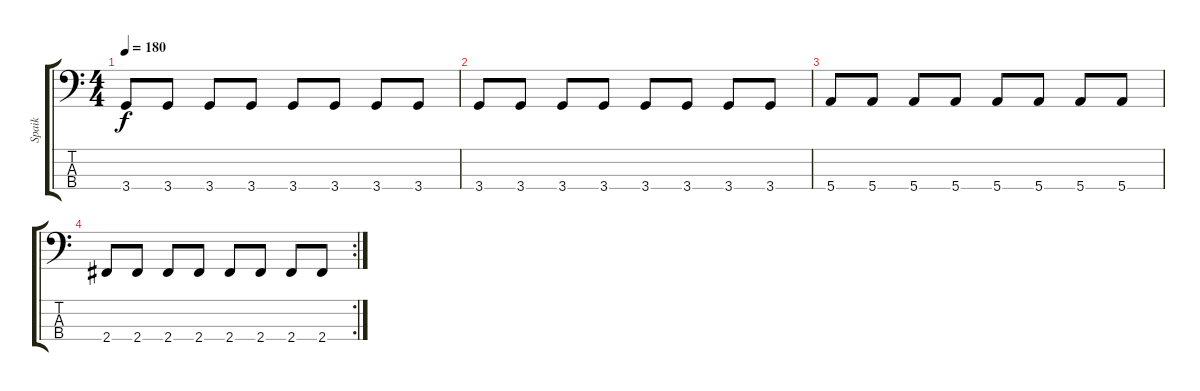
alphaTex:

\track ("Spaik" "Spaik") {instrument slapbass1}
\staff {score tabs}
\tuning (G2 D2 A1 E1) {hide}
\ts (4 4)
\tempo 180
\clef f4
\ks c
3.4.8{dy f} 3.4.8 3.4.8 3.4.8 3.4.8 3.4.8 3.4.8 3.4.8 |
3.4.8 3.4.8 3.4.8 3.4.8 3.4.8 3.4.8 3.4.8 3.4.8 |
5.4.8 5.4.8 5.4.8 5.4.8 5.4.8 5.4.8 5.4.8 5.4.8 |
\rc 2
2.4.8 2.4.8 2.4.8 2.4.8 2.4.8 2.4.8 2.4.8 2.4.8
